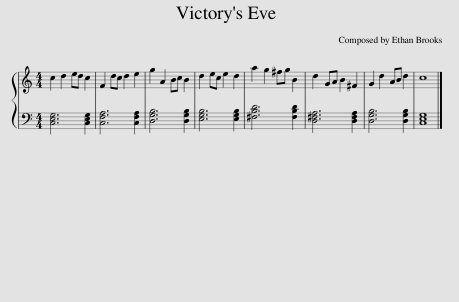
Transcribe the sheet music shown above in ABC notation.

X:1
%%score { 1 | 2 }
L:1/8
M:4/4
I:linebreak $
K:C
V:1 treble
V:2 bass
V:1
 c2 d2 ed c2 | F2 dc d2 e2 | g2 A2 Bc B2 | d2 ec e2 d2 | a2 g2 ^fg B2 | %5
 d2 GA B2 ^F2 | G2 d2 AB d2 | c8 |] %8
V:2
 [C,E,G,]6 [C,E,G,]2 | [C,F,A,]6 [C,F,A,]2 | [D,G,B,]6 [D,G,B,]2 | [E,G,B,]6 [E,G,B,]2 | [^F,B,D]6 [F,B,D]2 | %5
 [D,^F,A,]6 [D,F,A,]2 | [D,G,B,]6 [D,G,B,]2 | [C,E,G,]8 |] %8
